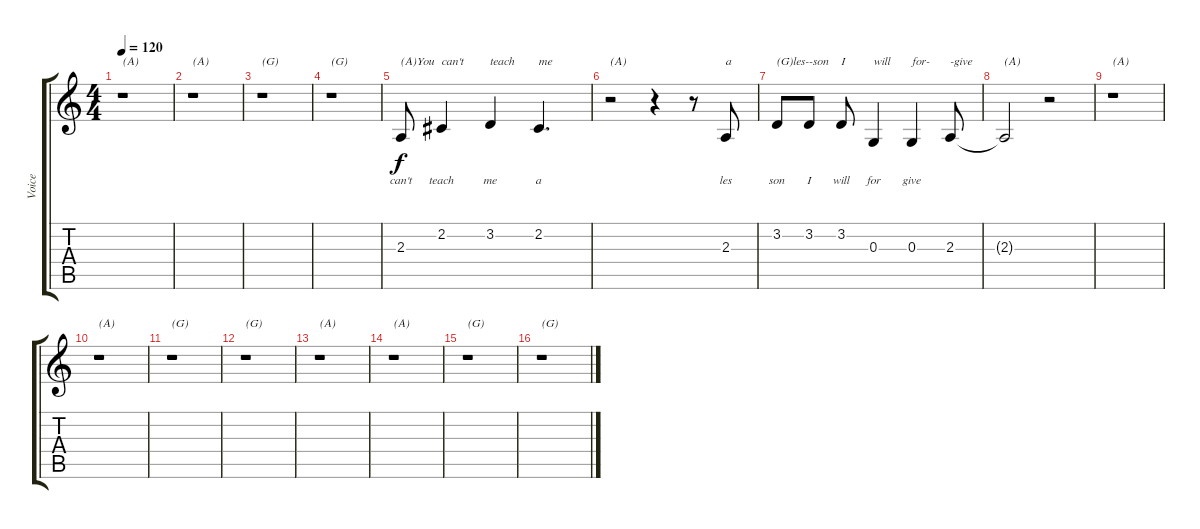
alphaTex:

\track ("Voice" "Voice") {instrument lead6voice}
\staff {score tabs}
\tuning (E4 B3 G3 D3 A2 E2) {hide}
\ts (4 4)
\tempo 120
\clef g2
\ks c
r.1{txt "(A)" dy f} |
r.1{txt "(A)"} |
r.1{txt "(G)"} |
r.1{txt "(G)"} |
2.3.8{txt "(A)You" lyrics (0 "can't") lyrics (1 "") lyrics (2 "") lyrics (3 "") lyrics (4 "")} 2.2.4{txt "can't" lyrics (0 "teach") lyrics (1 "") lyrics (2 "") lyrics (3 "") lyrics (4 "")} 3.2.4{txt "teach" lyrics (0 "me") lyrics (1 "") lyrics (2 "") lyrics (3 "") lyrics (4 "")} 2.2.4{d txt "me" lyrics (0 "a") lyrics (1 "") lyrics (2 "") lyrics (3 "") lyrics (4 "")} |
r.2{txt "(A)"} r.4 r.8 2.3.8{txt "a" lyrics (0 "les") lyrics (1 "") lyrics (2 "") lyrics (3 "") lyrics (4 "")} |
3.2.8{txt "(G)les-" lyrics (0 "son") lyrics (1 "") lyrics (2 "") lyrics (3 "") lyrics (4 "")} 3.2.8{txt "-son" lyrics (0 "I") lyrics (1 "") lyrics (2 "") lyrics (3 "") lyrics (4 "")} 3.2.8{txt "I" lyrics (0 "will") lyrics (1 "") lyrics (2 "") lyrics (3 "") lyrics (4 "")} 0.3.4{txt "will" lyrics (0 "for") lyrics (1 "") lyrics (2 "") lyrics (3 "") lyrics (4 "")} 0.3.4{txt "for-" lyrics (0 "give") lyrics (1 "") lyrics (2 "") lyrics (3 "") lyrics (4 "")} 2.3.8{txt "-give"} |
2.3{t}.2{txt "(A)"} r.2 |
r.1{txt "(A)"} |
r.1{txt "(A)"} |
r.1{txt "(G)"} |
r.1{txt "(G)"} |
r.1{txt "(A)"} |
r.1{txt "(A)"} |
r.1{txt "(G)"} |
r.1{txt "(G)"}
